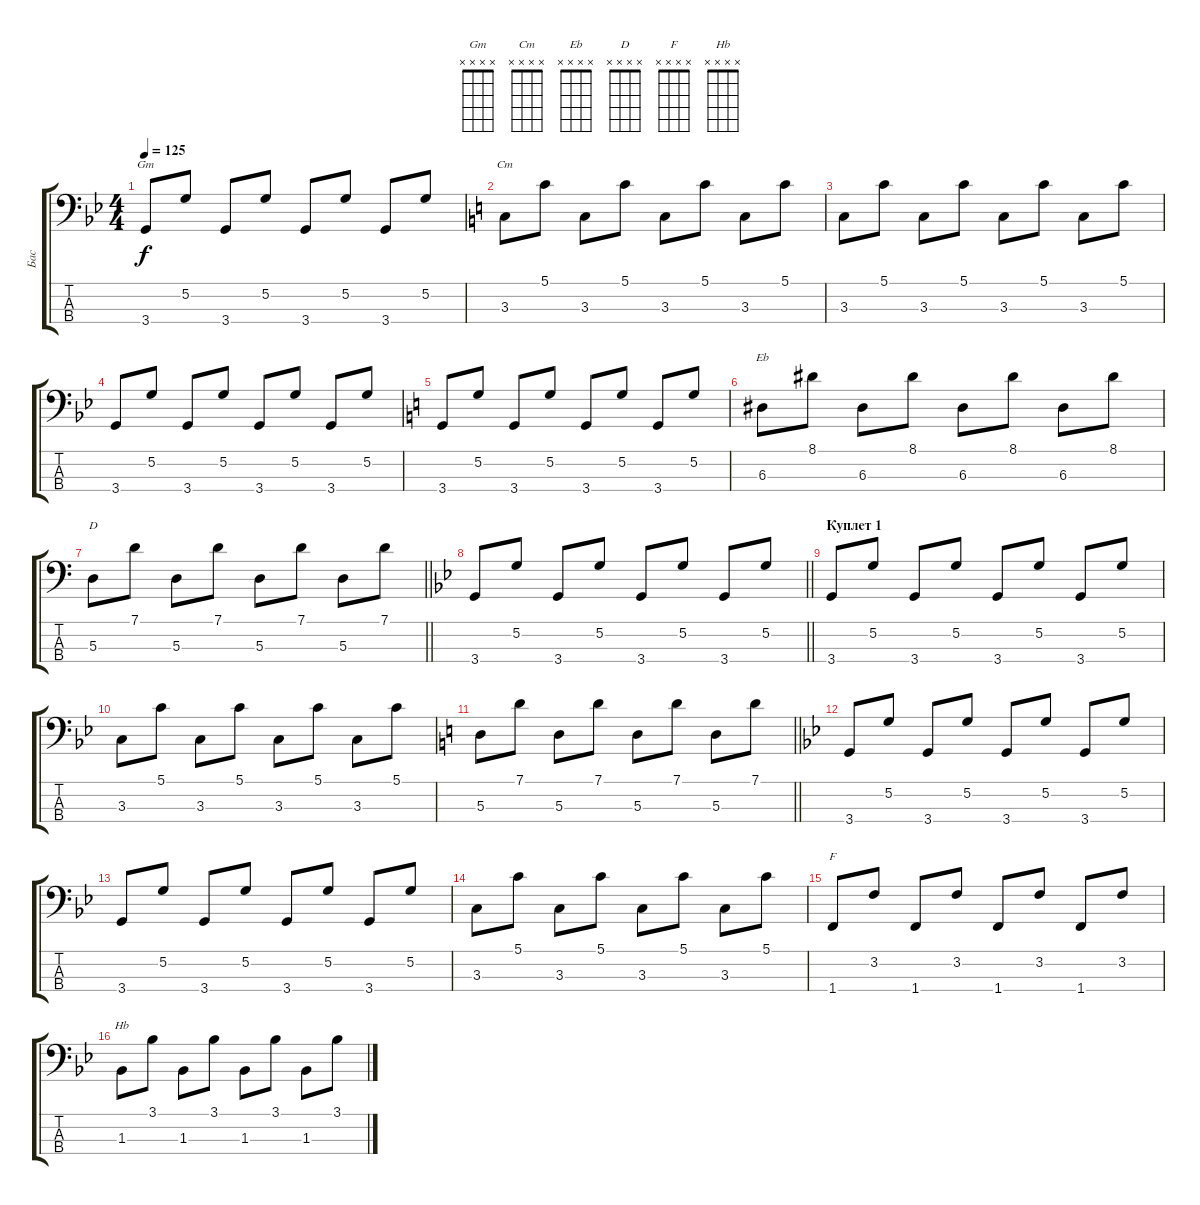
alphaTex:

\track ("Бас" "Бас") {instrument slapbass1}
\staff {score tabs}
\tuning (G2 D2 A1 E1) {hide}
\chord ("Gm" x x x x)
\chord ("Cm" x x x x)
\chord ("Eb" x x x x)
\chord ("D" x x x x)
\chord ("F" x x x x)
\chord ("Hb" x x x x)
\ts (4 4)
\tempo 125
\clef f4
\ks bb
3.4.8{ch "Gm" dy f} 5.2.8 3.4.8 5.2.8 3.4.8 5.2.8 3.4.8 5.2.8 |
\ks c
3.3.8{ch "Cm"} 5.1.8 3.3.8 5.1.8 3.3.8 5.1.8 3.3.8 5.1.8 |
3.3.8 5.1.8 3.3.8 5.1.8 3.3.8 5.1.8 3.3.8 5.1.8 |
\ks bb
3.4.8 5.2.8 3.4.8 5.2.8 3.4.8 5.2.8 3.4.8 5.2.8 |
\ks c
3.4.8 5.2.8 3.4.8 5.2.8 3.4.8 5.2.8 3.4.8 5.2.8 |
6.3.8{ch "Eb"} 8.1.8 6.3.8 8.1.8 6.3.8 8.1.8 6.3.8 8.1.8 |
\barLineRight lightlight
5.3.8{ch "D"} 7.1.8 5.3.8 7.1.8 5.3.8 7.1.8 5.3.8 7.1.8 |
\barLineRight lightlight
\ks bb
3.4.8 5.2.8 3.4.8 5.2.8 3.4.8 5.2.8 3.4.8 5.2.8 |
\section ("" "Куплет 1")
3.4.8 5.2.8 3.4.8 5.2.8 3.4.8 5.2.8 3.4.8 5.2.8 |
3.3.8 5.1.8 3.3.8 5.1.8 3.3.8 5.1.8 3.3.8 5.1.8 |
\barLineRight lightlight
\ks c
5.3.8 7.1.8 5.3.8 7.1.8 5.3.8 7.1.8 5.3.8 7.1.8 |
\ks bb
3.4.8 5.2.8 3.4.8 5.2.8 3.4.8 5.2.8 3.4.8 5.2.8 |
3.4.8 5.2.8 3.4.8 5.2.8 3.4.8 5.2.8 3.4.8 5.2.8 |
3.3.8 5.1.8 3.3.8 5.1.8 3.3.8 5.1.8 3.3.8 5.1.8 |
1.4.8{ch "F"} 3.2.8 1.4.8 3.2.8 1.4.8 3.2.8 1.4.8 3.2.8 |
1.3.8{ch "Hb"} 3.1.8 1.3.8 3.1.8 1.3.8 3.1.8 1.3.8 3.1.8
